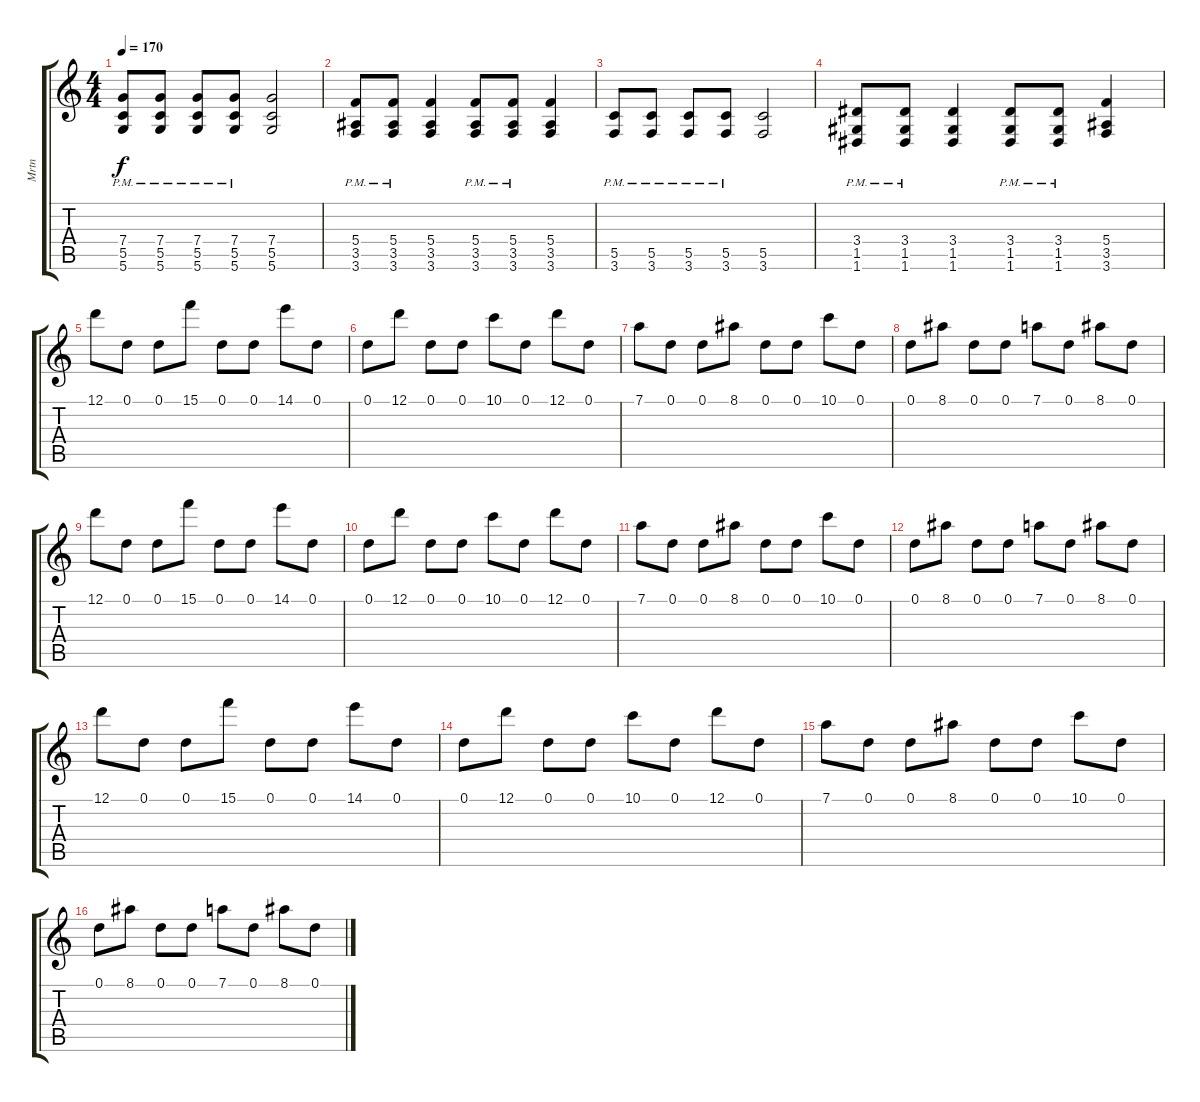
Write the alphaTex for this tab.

\track ("Mrtn" "Mrtn") {instrument distortionguitar}
\staff {score tabs}
\tuning (D4 A3 F3 C3 G2 D2) {hide}
\ts (4 4)
\tempo 170
\clef g2
\ks c
(7.4{pm} 5.5{pm} 5.6{pm}).8{dy f} (7.4{pm} 5.5{pm} 5.6{pm}).8 (7.4{pm} 5.5{pm} 5.6{pm}).8 (7.4{pm} 5.5{pm} 5.6{pm}).8 (7.4 5.5 5.6).2 |
(5.4{pm} 3.5{pm} 3.6{pm}).8 (5.4{pm} 3.5{pm} 3.6{pm}).8 (5.4 3.5 3.6).4 (5.4{pm} 3.5{pm} 3.6{pm}).8 (5.4{pm} 3.5{pm} 3.6{pm}).8 (5.4 3.5 3.6).4 |
(5.5{pm} 3.6{pm}).8 (5.5{pm} 3.6{pm}).8 (5.5{pm} 3.6{pm}).8 (5.5{pm} 3.6{pm}).8 (5.5 3.6).2 |
(3.4{pm} 1.5{pm} 1.6{pm}).8 (3.4{pm} 1.5{pm} 1.6{pm}).8 (3.4 1.5 1.6).4 (3.4{pm} 1.5{pm} 1.6{pm}).8 (3.4{pm} 1.5{pm} 1.6{pm}).8 (5.4 3.5 3.6).4 |
12.1.8 0.1.8 0.1.8 15.1.8 0.1.8 0.1.8 14.1.8 0.1.8 |
0.1.8 12.1.8 0.1.8 0.1.8 10.1.8 0.1.8 12.1.8 0.1.8 |
7.1.8 0.1.8 0.1.8 8.1.8 0.1.8 0.1.8 10.1.8 0.1.8 |
0.1.8 8.1.8 0.1.8 0.1.8 7.1.8 0.1.8 8.1.8 0.1.8 |
12.1.8 0.1.8 0.1.8 15.1.8 0.1.8 0.1.8 14.1.8 0.1.8 |
0.1.8 12.1.8 0.1.8 0.1.8 10.1.8 0.1.8 12.1.8 0.1.8 |
7.1.8 0.1.8 0.1.8 8.1.8 0.1.8 0.1.8 10.1.8 0.1.8 |
0.1.8 8.1.8 0.1.8 0.1.8 7.1.8 0.1.8 8.1.8 0.1.8 |
12.1.8 0.1.8 0.1.8 15.1.8 0.1.8 0.1.8 14.1.8 0.1.8 |
0.1.8 12.1.8 0.1.8 0.1.8 10.1.8 0.1.8 12.1.8 0.1.8 |
7.1.8 0.1.8 0.1.8 8.1.8 0.1.8 0.1.8 10.1.8 0.1.8 |
0.1.8 8.1.8 0.1.8 0.1.8 7.1.8 0.1.8 8.1.8 0.1.8
